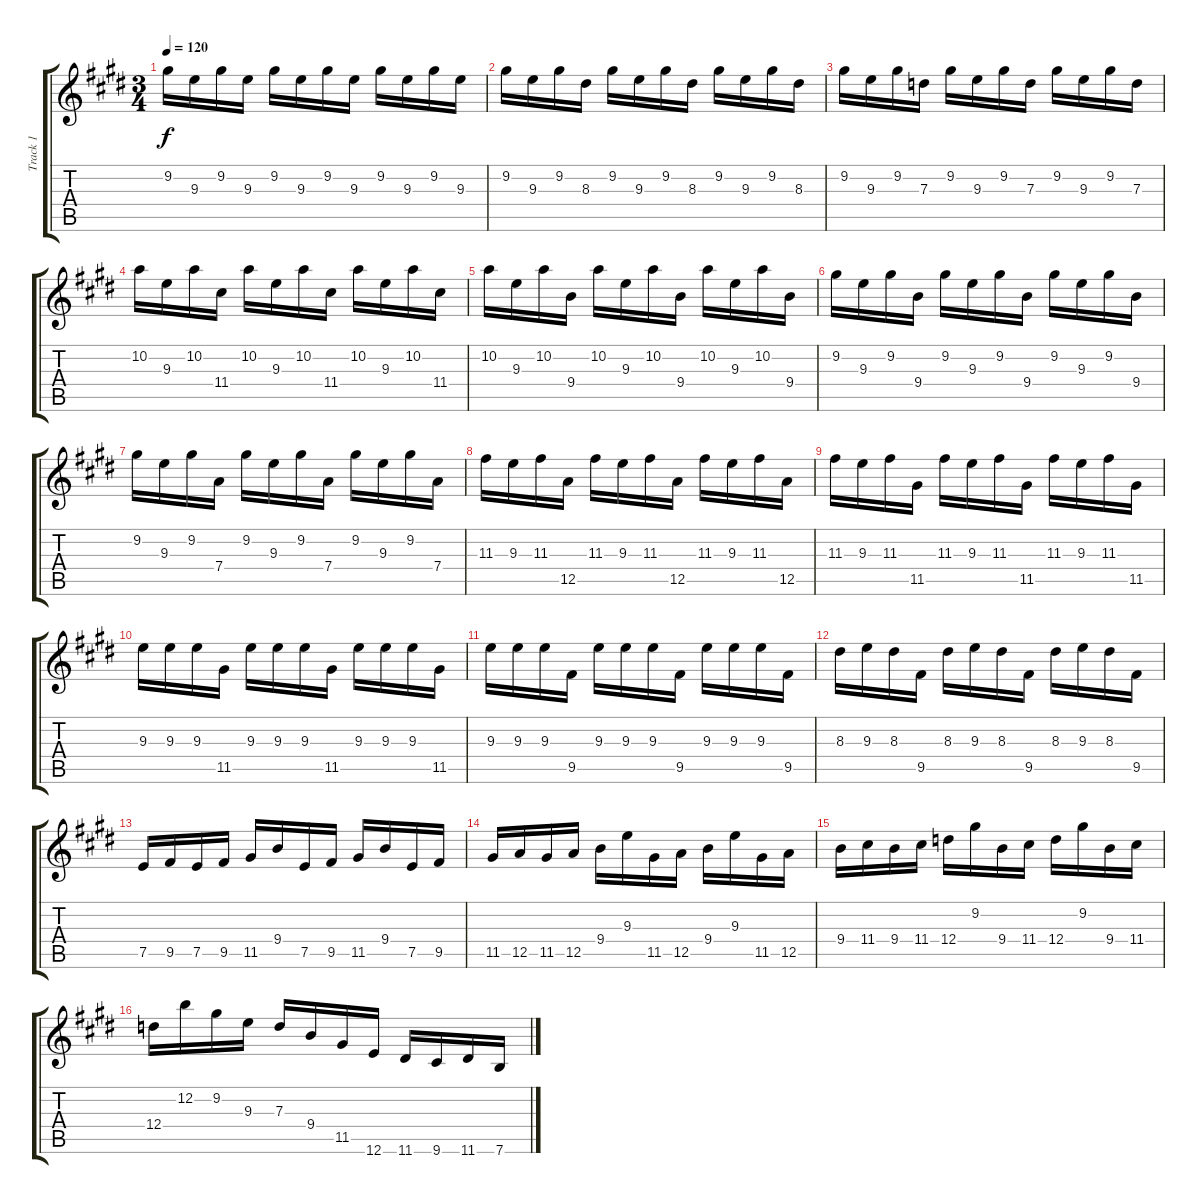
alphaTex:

\track ("Track 1" "Track 1") {instrument acousticguitarsteel}
\staff {score tabs}
\tuning (E4 B3 G3 D3 A2 E2) {hide}
\ts (3 4)
\tempo 120
\clef g2
\ks e
9.2.16{dy f} 9.3.16 9.2.16 9.3.16 9.2.16 9.3.16 9.2.16 9.3.16 9.2.16 9.3.16 9.2.16 9.3.16 |
9.2.16 9.3.16 9.2.16 8.3.16 9.2.16 9.3.16 9.2.16 8.3.16 9.2.16 9.3.16 9.2.16 8.3.16 |
9.2.16 9.3.16 9.2.16 7.3.16 9.2.16 9.3.16 9.2.16 7.3.16 9.2.16 9.3.16 9.2.16 7.3.16 |
10.2.16 9.3.16 10.2.16 11.4.16 10.2.16 9.3.16 10.2.16 11.4.16 10.2.16 9.3.16 10.2.16 11.4.16 |
10.2.16 9.3.16 10.2.16 9.4.16 10.2.16 9.3.16 10.2.16 9.4.16 10.2.16 9.3.16 10.2.16 9.4.16 |
9.2.16 9.3.16 9.2.16 9.4.16 9.2.16 9.3.16 9.2.16 9.4.16 9.2.16 9.3.16 9.2.16 9.4.16 |
9.2.16 9.3.16 9.2.16 7.4.16 9.2.16 9.3.16 9.2.16 7.4.16 9.2.16 9.3.16 9.2.16 7.4.16 |
11.3.16 9.3.16 11.3.16 12.5.16 11.3.16 9.3.16 11.3.16 12.5.16 11.3.16 9.3.16 11.3.16 12.5.16 |
11.3.16 9.3.16 11.3.16 11.5.16 11.3.16 9.3.16 11.3.16 11.5.16 11.3.16 9.3.16 11.3.16 11.5.16 |
9.3.16 9.3.16 9.3.16 11.5.16 9.3.16 9.3.16 9.3.16 11.5.16 9.3.16 9.3.16 9.3.16 11.5.16 |
9.3.16 9.3.16 9.3.16 9.5.16 9.3.16 9.3.16 9.3.16 9.5.16 9.3.16 9.3.16 9.3.16 9.5.16 |
8.3.16 9.3.16 8.3.16 9.5.16 8.3.16 9.3.16 8.3.16 9.5.16 8.3.16 9.3.16 8.3.16 9.5.16 |
7.5.16 9.5.16 7.5.16 9.5.16 11.5.16 9.4.16 7.5.16 9.5.16 11.5.16 9.4.16 7.5.16 9.5.16 |
11.5.16 12.5.16 11.5.16 12.5.16 9.4.16 9.3.16 11.5.16 12.5.16 9.4.16 9.3.16 11.5.16 12.5.16 |
9.4.16 11.4.16 9.4.16 11.4.16 12.4.16 9.2.16 9.4.16 11.4.16 12.4.16 9.2.16 9.4.16 11.4.16 |
12.4.16 12.2.16 9.2.16 9.3.16 7.3.16 9.4.16 11.5.16 12.6.16 11.6.16 9.6.16 11.6.16 7.6.16
